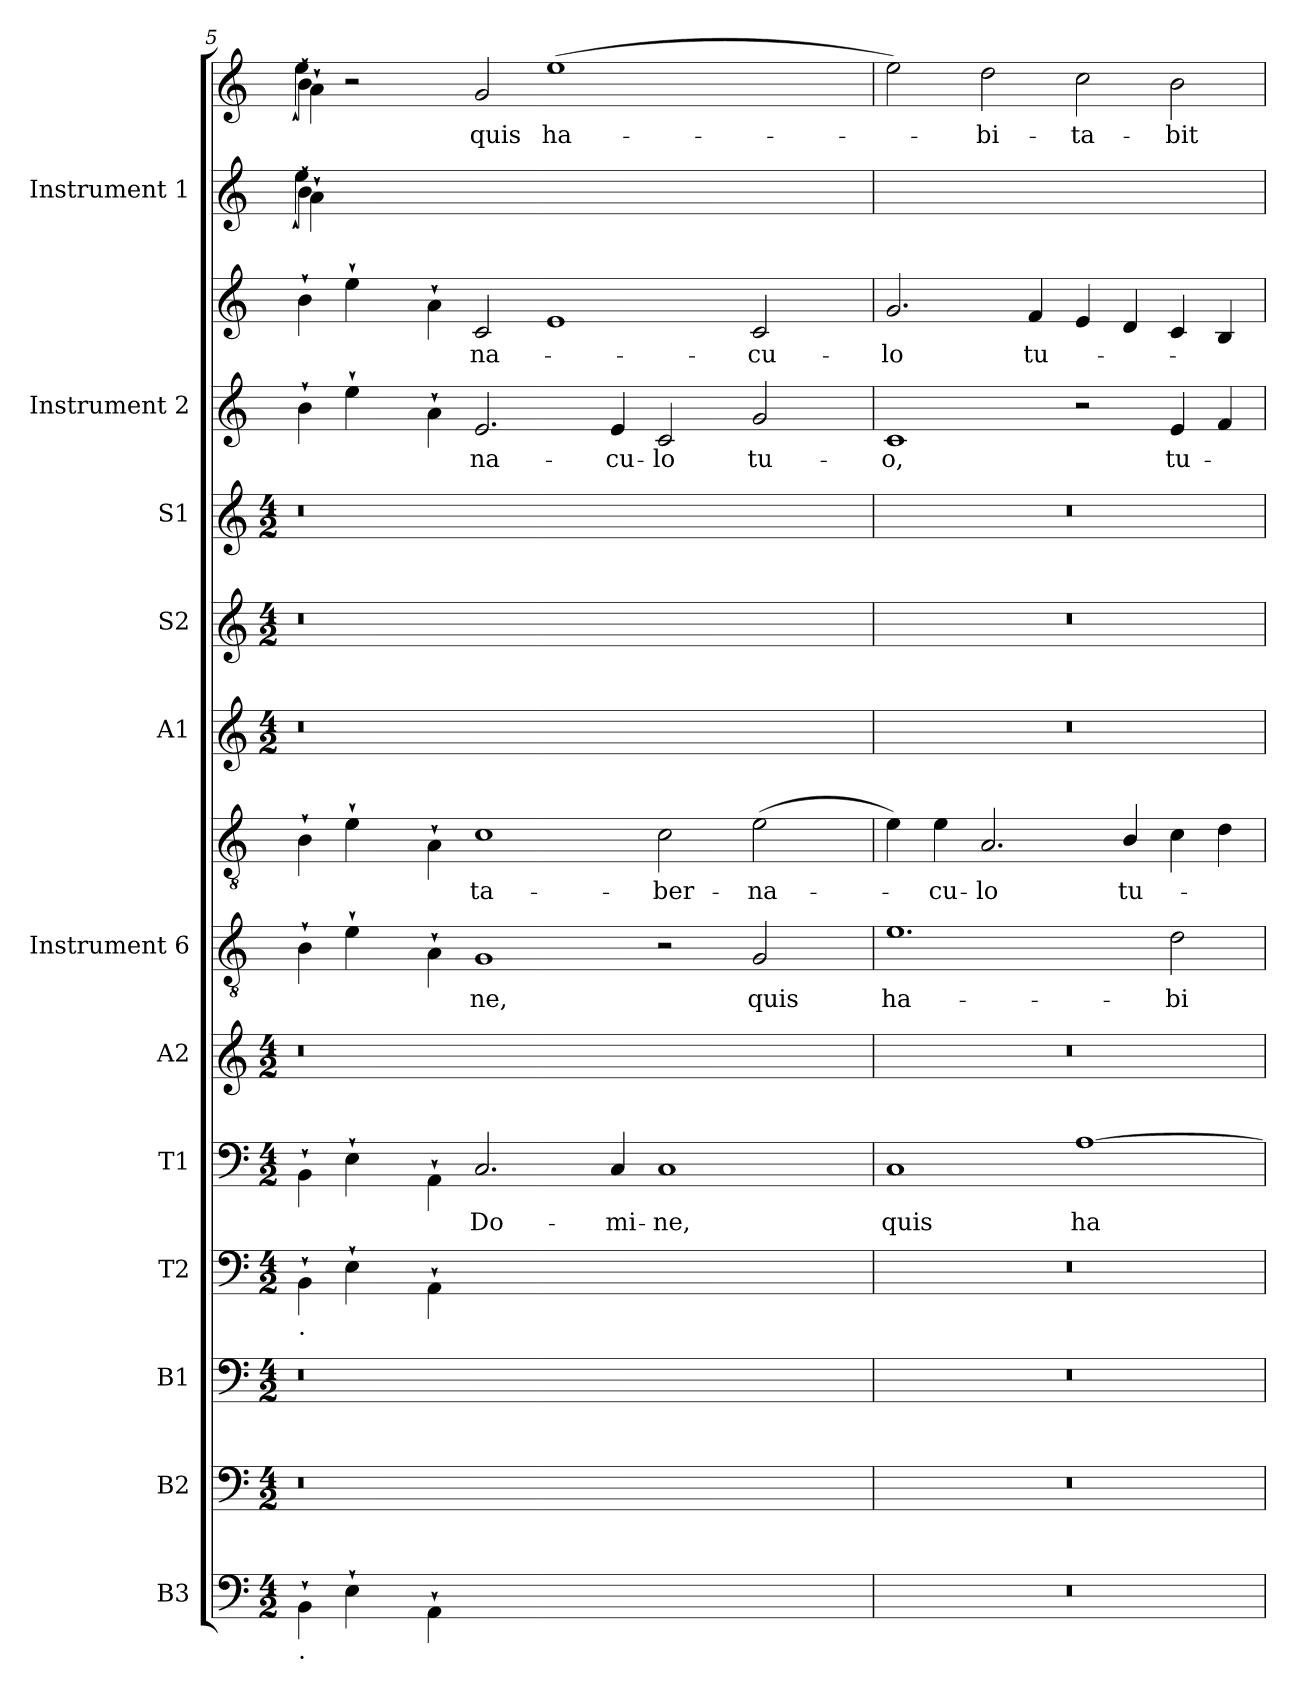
**kern	**kern	**kern	**kern	**kern	**text	**kern	**kern	**text	**kern	**text	**kern	**kern	**kern	**kern	**text	**kern	**text	**kern	**kern	**text
*part12	*part11	*part10	*part9	*part8	*part8	*part7	*part6	*part6	*part6	*part6	*part5	*part4	*part3	*part2	*part2	*part2	*part2	*part1	*part1	*part1
*staff15	*staff14	*staff13	*staff12	*staff11	*staff11	*staff10	*staff9	*staff9	*staff8	*staff8	*staff7	*staff6	*staff5	*staff4	*staff4	*staff3	*staff3	*staff2	*staff1	*staff1
*I"B3	*I"B2	*I"B1	*I"T2	*I"T1	*	*I"A2	*I"Instrument 6	*	*	*	*I"A1	*I"S2	*I"S1	*I"Instrument 2	*	*	*	*I"Instrument 1	*	*
!!LO:LB:g=z
*clefF4	*clefF4	*clefF4	*clefF4	*clefF4	*	*clefG2	*clefGv2	*	*clefGv2	*	*clefG2	*clefG2	*clefG2	*clefG2	*	*clefG2	*	*clefG2	*clefG2	*
*M4/2	*M4/2	*M4/2	*M4/2	*M4/2	*	*M4/2	*	*	*	*	*M4/2	*M4/2	*M4/2	*	*	*	*	*	*	*
=5	=5	=5	=5	=5	=5	=5	=5	=5	=5	=5	=5	=5	=5	=5	=5	=5	=5	=5	=5	=5
*	*	*	*	*	*	*	*	*	*	*	*	*	*	*	*	*	*	*^	*^	*
*	*	*	*	*	*	*	*	*	*	*	*	*	*	*	*	*	*	*	*^	*	*^	*
!	!	!	!	!LO:TX:b:t=.	!	!	!	!	!	!	!	!	!	!	!	!	!	!	!	!	!	!	!	!
!	!	!	!LO:TX:b:t=.	!	!	!	!	!	!	!	!	!	!	!	!	!	!	!	!	!	!	!	!	!
!LO:TX:b:t=.	!	!	!	!	!	!	!	!	!	!	!	!	!	!	!	!	!	!	!	!	!	!	!	!
*	*	*	*	*^	*	*	*	*	*^	*	*	*	*	*^	*	*	*	*	*	*	*	*	*	*
4BB`<\	0r	0r	4BB`<\	4BB`<\	4ryy	.	0r	4B`<\	.	4B`<\	4ryy	.	0r	0r	0r	4b`<\	4ryy	.	4b`<\	.	4b`<\	4ee`<\	4a`<\	4b`<\	4ee`<\	4a`<\	.
4E`<\	.	.	4E`<\	4E`<\	8...ryy	.	.	4e`<\	.	4e`<\	8ryy	.	.	.	.	4ee`<\	8ryy	.	4ee`<\	.	0ryy	0ryy	0ryy	2r	2ryy	2ryy	.
.	.	.	.	.	.	.	.	.	.	.	16ryy	.	.	.	.	.	16ryy	.	.	.	.	.	.	.	.	.	.
.	.	.	.	.	.	.	.	.	.	.	64ryy	.	.	.	.	.	64ryy	.	.	.	.	.	.	.	.	.	.
.	.	.	.	.	.	.	.	.	.	.	1ryy	.	.	.	.	.	1ryy	.	.	.	.	.	.	.	.	.	.
.	.	.	.	.	1ryy	.	.	.	.	.	.	.	.	.	.	.	.	.	.	.	.	.	.	.	.	.	.
4AA`<\	.	.	4AA`<\	4AA`<\	.	.	.	4A`<\	.	4A`<\	.	.	.	.	.	4a`<\	.	.	4a`<\	.	.	.	.	.	.	.	.
!	!	!	!	!	!	!LO:LY:b:rj	!	!	!LO:LY:b:cj	!	!	!LO:LY:b:rj	!	!	!	!	!	!LO:LY:b:rj	!	!LO:LY:b:rj	!	!	!	!	!	!	!LO:LY:b:cj
0ryy	.	.	0ryy	2.C/	.	Do-	.	1G	-ne,	1c	.	ta-	.	.	.	2.e/	.	na-	2c/	-na-	.	.	.	2g/	0ryy	0ryy	quis
!	!	!	!	!	!	!	!	!	!	!	!	!	!	!	!	!	!	!	!	!	!	!	!	!	!	!	!LO:LY:b:rj
.	.	.	.	.	.	.	.	.	.	.	.	.	.	.	.	.	.	.	1e	.	.	.	.	(<1ee	.	.	ha-
.	.	.	.	.	.	.	.	.	.	.	1ryy	.	.	.	.	.	1ryy	.	.	.	.	.	.	.	.	.	.
.	.	.	.	.	1ryy	.	.	.	.	.	.	.	.	.	.	.	.	.	.	.	.	.	.	.	.	.	.
!	!	!	!	!	!	!LO:LY:b:rj	!	!	!	!	!	!	!	!	!	!	!	!LO:LY:b:rj	!	!	!	!	!	!	!	!	!
.	.	.	.	4C/	.	-mi-	.	.	.	.	.	.	.	.	.	4e/	.	-cu-	.	.	.	.	.	.	.	.	.
!	!	!	!	!	!	!LO:LY:b:cj	!	!	!	!	!	!LO:LY:b:cj	!	!	!	!	!	!LO:LY:b:rj	!	!	!	!	!	!	!	!	!
.	.	.	.	1C	.	-ne,	.	2r	.	2c\	.	-ber-	.	.	.	2c/	.	-lo	.	.	.	.	.	.	.	.	.
.	2.ryy	2.ryy	.	.	.	.	2.ryy	.	.	.	.	.	2.ryy	2.ryy	2.ryy	.	.	.	.	.	.	.	.	.	.	.	.
!	!	!	!	!	!	!	!	!	!LO:LY:b:cj	!	!	!LO:LY:b:rj	!	!	!	!	!	!LO:LY:b:rj	!	!LO:LY:b:rj	!	!	!	!	!	!	!
.	.	.	.	.	.	.	.	2G/	quis	(<2e\	.	-na-	.	.	.	2g/	.	tu-	2c/	-cu-	2ryy	2ryy	2ryy	2ryy	.	.	.
.	.	.	.	.	.	.	.	.	.	.	4ryy	.	.	.	.	.	4ryy	.	.	.	.	.	.	.	.	.	.
.	.	.	.	.	4ryy	.	.	.	.	.	.	.	.	.	.	.	.	.	.	.	.	.	.	.	.	.	.
.	.	.	.	.	.	.	.	.	.	.	32.ryy	.	.	.	.	.	32.ryy	.	.	.	.	.	.	.	.	.	.
.	.	.	.	.	64ryy	.	.	.	.	.	.	.	.	.	.	.	.	.	.	.	.	.	.	.	.	.	.
=6	=6	=6	=6	=6	=6	=6	=6	=6	=6	=6	=6	=6	=6	=6	=6	=6	=6	=6	=6	=6	=6	=6	=6	=6	=6	=6	=6
!	!	!	!	!	!	!LO:LY:b:cj	!	!	!LO:LY:b:rj	!	!	!	!	!	!	!	!	!LO:LY:b:rj	!	!LO:LY:b:rj	!	!	!	!	!	!	!
*	*	*	*	*	*	*	*	*	*	*	*	*	*	*	*	*	*	*	*	*	*v	*v	*v	*	*	*	*
*	*	*	*	*v	*v	*	*	*	*	*v	*v	*	*	*	*	*v	*v	*	*	*	*	*v	*v	*v	*
0r	0r	0r	0r	1C	quis	0r	1.e	-ha-	4e\)	.	0r	0r	0r	1c	-o,	2.g/	-lo	0ryy	2ee\)	.
!	!	!	!	!	!	!	!	!	!	!LO:LY:b:rj	!	!	!	!	!	!	!	!	!	!
.	.	.	.	.	.	.	.	.	4e\	-cu-	.	.	.	.	.	.	.	.	.	.
!	!	!	!	!	!	!	!	!	!	!LO:LY:b:rj	!	!	!	!	!	!	!	!	!	!LO:LY:b:rj
.	.	.	.	.	.	.	.	.	2.A/	-lo	.	.	.	.	.	.	.	.	2dd\	-bi-
!	!	!	!	!	!	!	!	!	!	!	!	!	!	!	!	!	!LO:LY:b:rj	!	!	!
.	.	.	.	.	.	.	.	.	.	.	.	.	.	.	.	4f/	tu-	.	.	.
!	!	!	!	!	!LO:LY:b:rj	!	!	!	!	!	!	!	!	!	!	!	!	!	!	!LO:LY:b:rj
.	.	.	.	[<1A	ha-	.	.	.	.	.	.	.	.	2r	.	4e/	.	.	2cc\	-ta-
!	!	!	!	!	!	!	!	!	!	!LO:LY:b:rj	!	!	!	!	!	!	!	!	!	!
.	.	.	.	.	.	.	.	.	4B/	tu-	.	.	.	.	.	4d/	.	.	.	.
!	!	!	!	!	!	!	!	!LO:LY:b:rj	!	!	!	!	!	!	!LO:LY:b:rj	!	!	!	!	!LO:LY:b:cj
.	.	.	.	.	.	.	2d\	-bi-	4c\	.	.	.	.	4e/	tu-	4c/	.	.	2b\	-bit
.	.	.	.	.	.	.	.	.	4d\	.	.	.	.	4f/	.	4B/	.	.	.	.
=	=	=	=	=	=	=	=	=	=	=	=	=	=	=	=	=	=	=	=	=
*-	*-	*-	*-	*-	*-	*-	*-	*-	*-	*-	*-	*-	*-	*-	*-	*-	*-	*-	*-	*-
